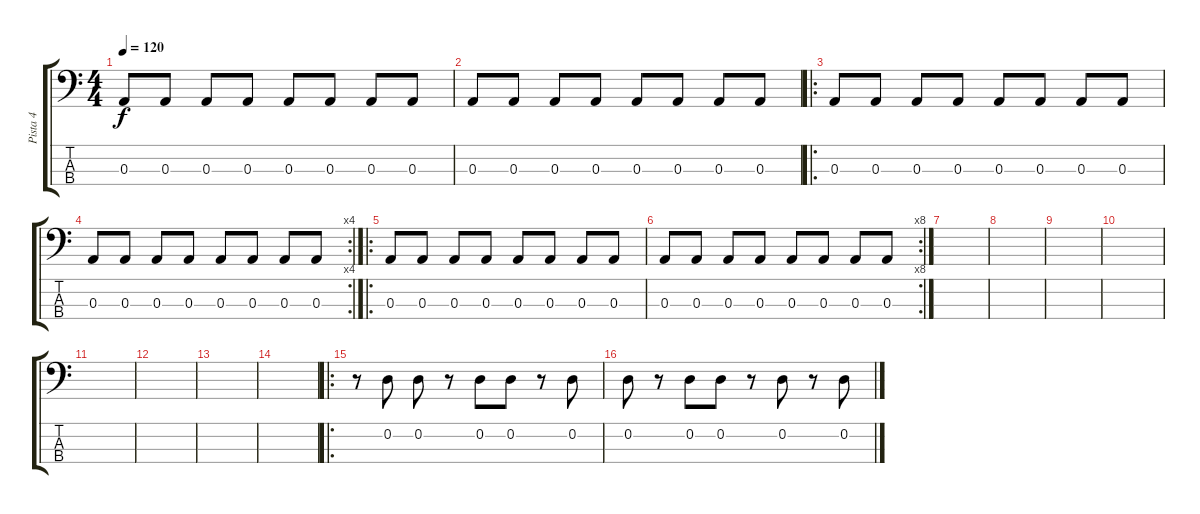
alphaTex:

\track ("Pista 4" "Pista 4") {instrument electricbassfinger}
\staff {score tabs}
\tuning (G2 D2 A1 E1) {hide}
\ts (4 4)
\tempo 120
\clef f4
\ks c
0.3.8{dy f instrument electricbassfinger} 0.3.8 0.3.8 0.3.8 0.3.8 0.3.8 0.3.8 0.3.8 |
0.3.8 0.3.8 0.3.8 0.3.8 0.3.8 0.3.8 0.3.8 0.3.8 |
\ro
0.3.8 0.3.8 0.3.8 0.3.8 0.3.8 0.3.8 0.3.8 0.3.8 |
\rc 4
0.3.8 0.3.8 0.3.8 0.3.8 0.3.8 0.3.8 0.3.8 0.3.8 |
\ro
0.3.8 0.3.8 0.3.8 0.3.8 0.3.8 0.3.8 0.3.8 0.3.8 |
\rc 8
0.3.8 0.3.8 0.3.8 0.3.8 0.3.8 0.3.8 0.3.8 0.3.8 |
|
|
|
|
|
|
|
|
\ro
r.8 0.2.8 0.2.8 r.8 0.2.8 0.2.8 r.8 0.2.8 |
0.2.8 r.8 0.2.8 0.2.8 r.8 0.2.8 r.8 0.2.8
